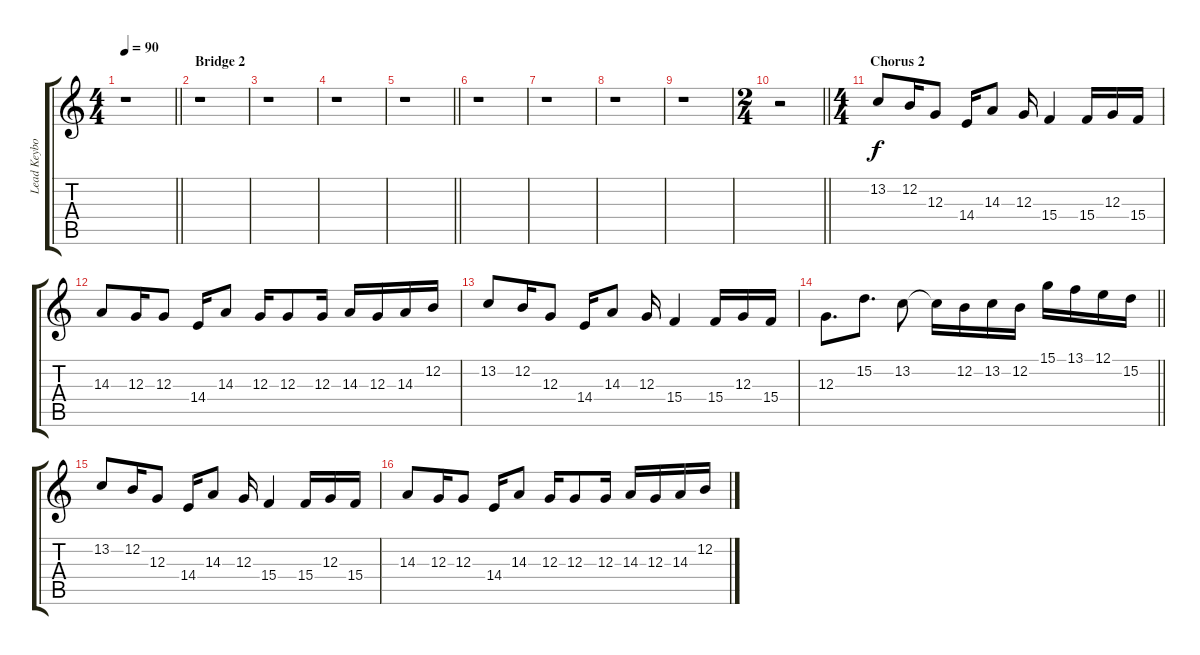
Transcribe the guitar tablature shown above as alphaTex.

\track ("Lead Keyboard: Lars Andrè Rørvik Larsen" "Lead Keybo") {instrument lead2sawtooth}
\staff {score tabs}
\tuning (E4 B3 G3 D3 A2 E2) {hide}
\ts (4 4)
\tempo 90
\clef g2
\barLineRight lightlight
\ks aminor
r.1{dy f} |
\section ("" "Bridge 2")
r.1 |
r.1 |
r.1 |
\barLineRight lightlight
r.1 |
r.1 |
r.1 |
r.1 |
r.1 |
\ts (2 4)
\barLineRight lightlight
r.2 |
\ts (4 4)
\section ("" "Chorus 2")
13.2.8 12.2.16 12.3.8 14.4.16 14.3.8 12.3.16 15.4.4 15.4.16 12.3.16 15.4.16 |
14.3.8 12.3.16 12.3.8 14.4.16 14.3.8 12.3.16 12.3.8 12.3.16 14.3.16 12.3.16 14.3.16 12.2.16 |
13.2.8 12.2.16 12.3.8 14.4.16 14.3.8 12.3.16 15.4.4 15.4.16 12.3.16 15.4.16 |
\barLineRight lightlight
12.3.8{d} 15.2.8{d} 13.2.8 13.2{t}.16 12.2.16 13.2.16 12.2.16 15.1.16 13.1.16 12.1.16 15.2.16 |
13.2.8 12.2.16 12.3.8 14.4.16 14.3.8 12.3.16 15.4.4 15.4.16 12.3.16 15.4.16 |
14.3.8 12.3.16 12.3.8 14.4.16 14.3.8 12.3.16 12.3.8 12.3.16 14.3.16 12.3.16 14.3.16 12.2.16
